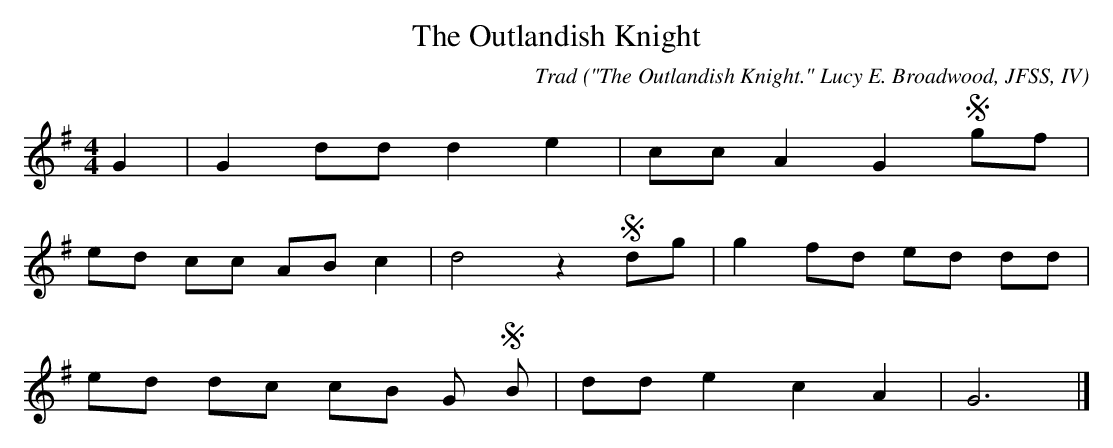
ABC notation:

X:1
T:The Outlandish Knight
C:Trad
O:"The Outlandish Knight." Lucy E. Broadwood, JFSS, IV
O:(I910), p. 119(3). Also in Baring-Gould MSS., CXIV(5).
O:Sung by Mrs. Fletcher, near Liston, North Devon, September, 1893.
M:4/4
L:1/8
K:G
G2 | G2 dd d2 e2 | cc A2 G2 Sgf |
ed cc AB c2 | d4 z2 Sdg | g2 fd ed dd |
ed dc cB G SB | dd e2 c2 A2 | G6 |]
